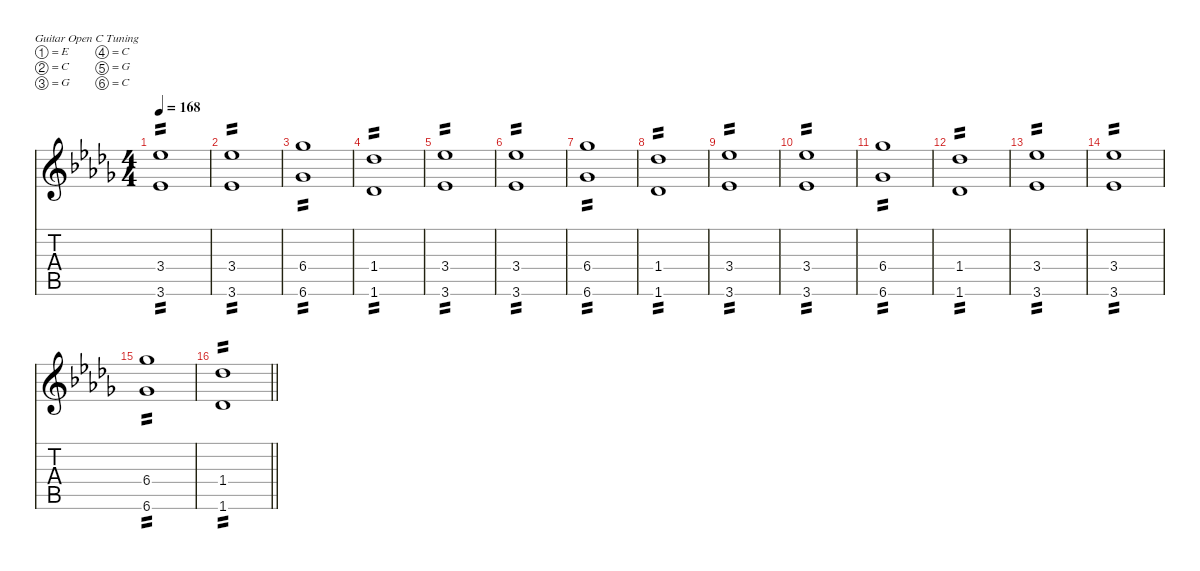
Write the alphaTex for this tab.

\defaultSystemsLayout 4
\hideDynamics
\bracketExtendMode nobrackets
\singleTrackTrackNamePolicy hidden
\multiTrackTrackNamePolicy hidden
\firstSystemTrackNameMode fullname
\firstSystemTrackNameOrientation horizontal
\otherSystemsTrackNameOrientation horizontal
\track ("Guitar 1" "dist.guit.") {instrument distortionguitar}
\staff {score tabs}
\tuning (E4 C4 G3 C3 G2 C2)
\ts (4 4)
\tempo 168
\clef g2
\ks db
(3.4{acc b} 3.6{acc b}).1{ot 8vb tp 2 dy f beam Up} |
(3.4{acc b} 3.6{acc b}).1{ot 8vb tp 2 beam Up} |
(6.4{acc b} 6.6{acc b}).1{ot 8vb tp 2 beam Down} |
(1.4{acc b} 1.6{acc b}).1{ot 8vb tp 2 beam Up} |
(3.4{acc b} 3.6{acc b}).1{ot 8vb tp 2 beam Up} |
(3.4{acc b} 3.6{acc b}).1{ot 8vb tp 2 beam Up} |
(6.4{acc b} 6.6{acc b}).1{ot 8vb tp 2 beam Down} |
(1.4{acc b} 1.6{acc b}).1{ot 8vb tp 2 beam Up} |
(3.4{acc b} 3.6{acc b}).1{ot 8vb tp 2 beam Up} |
(3.4{acc b} 3.6{acc b}).1{ot 8vb tp 2 beam Up} |
(6.4{acc b} 6.6{acc b}).1{ot 8vb tp 2 beam Down} |
(1.4{acc b} 1.6{acc b}).1{ot 8vb tp 2 beam Up} |
(3.4{acc b} 3.6{acc b}).1{ot 8vb tp 2 beam Up} |
(3.4{acc b} 3.6{acc b}).1{ot 8vb tp 2 beam Up} |
(6.4{acc b} 6.6{acc b}).1{ot 8vb tp 2 beam Down} |
\barLineRight lightlight
(1.4{acc b} 1.6{acc b}).1{ot 8vb tp 2 beam Up}
